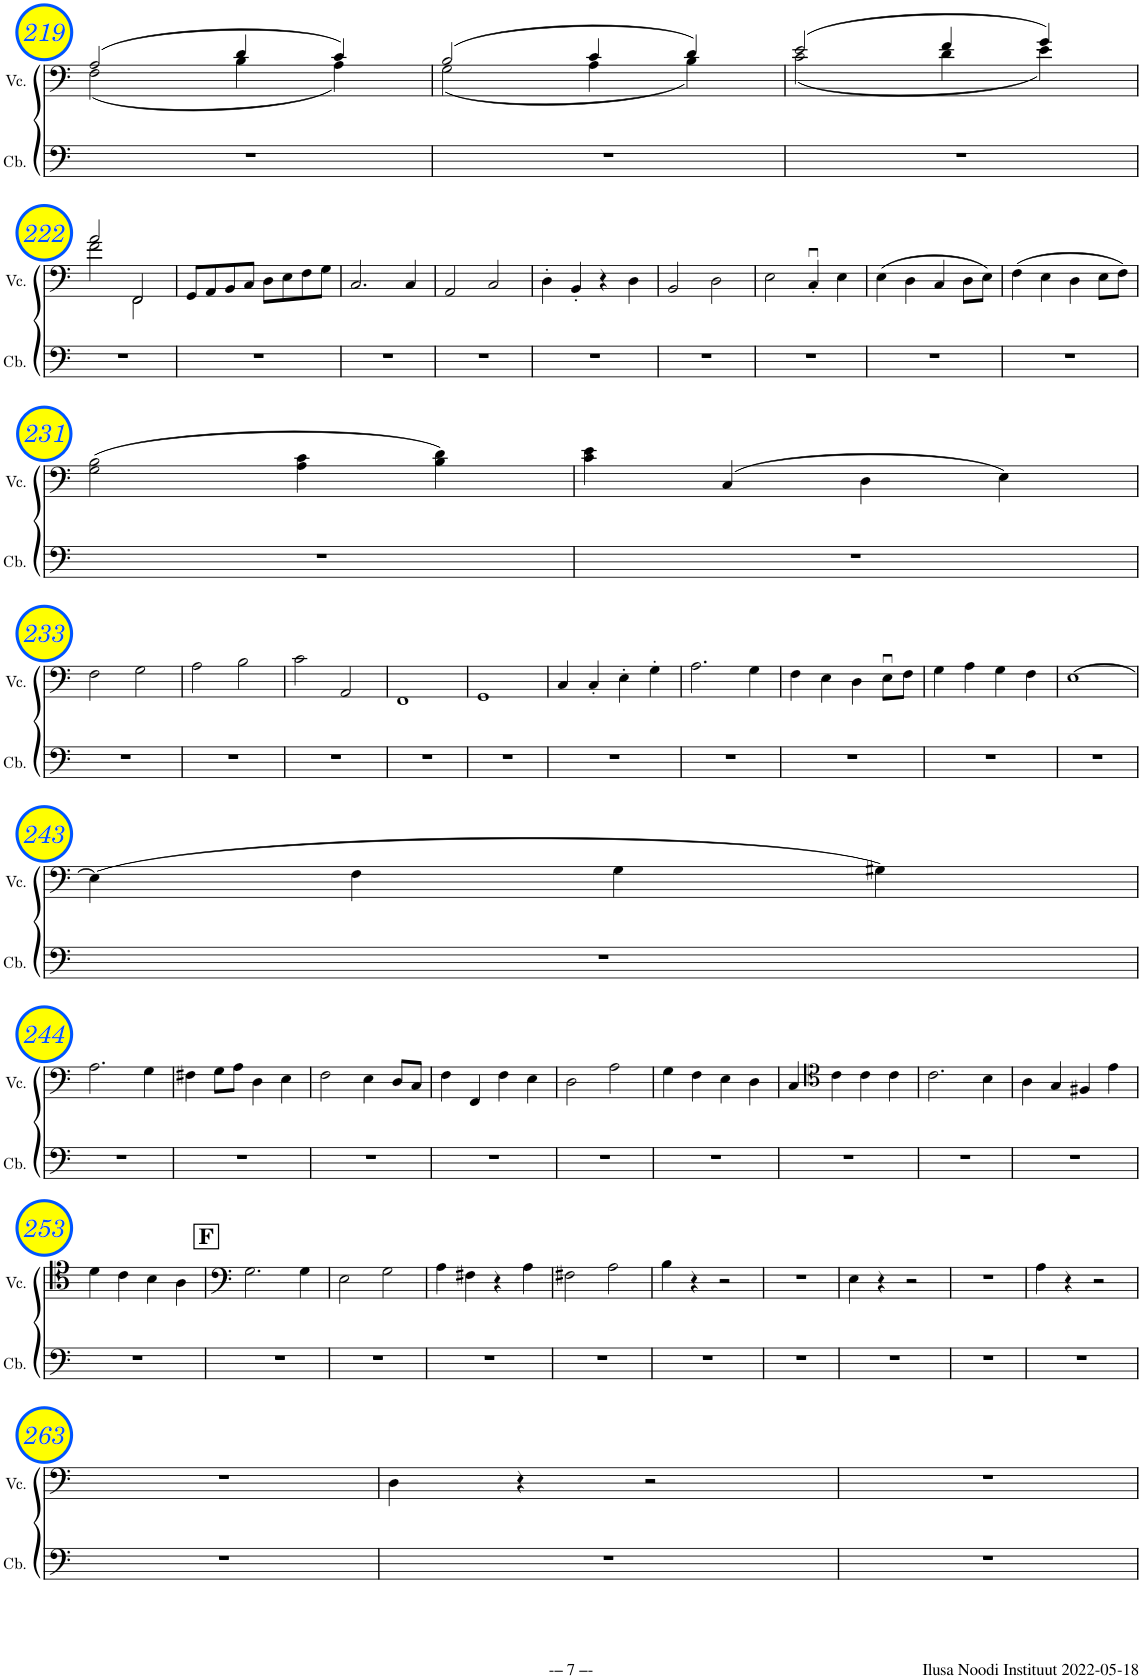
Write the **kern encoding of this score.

**kern	**kern
*part2	*part1
*staff2	*staff1
*I"Contrabass	*I"Violoncello
*I'Cb.	*I'Vc.
!!LO:PB:g=z
*clefF4	*clefF4
*Trd7c12	*
*k[]	*k[]
*M4/4	*M4/4
*met(c)	*met(c)
=219	=219
*	*^
1r	(2A/	(2F\
.	4d/	4B\
.	4c/)	4A\)
=220	=220	=220
1r	(2B/	(2G\
.	4c/	4A\
.	4d/)	4B\)
=221	=221	=221
1r	(2e/	(2c\
.	4f/	4d\
.	4g/)	4e\)
!!LO:LB:g=z	!!
=222	=222	=222
1r	2a/	2f\
.	2FF/	2FF\
*	*v	*v
=223	=223
1r	8GG/L
.	8AA/
.	8BB/
.	8C/J
.	8D\L
.	8E\
.	8F\
.	8G\J
=224	=224
1r	2.C/
.	4C/
=225	=225
1r	2AA/
.	2C/
=226	=226
1r	4D'\
.	4BB'/
.	4r
.	4D\
=227	=227
1r	2BB/
.	2D\
=228	=228
1r	2E\
.	4Cu'/
.	4E\
=229	=229
1r	(4E\
.	4D\
.	4C/
.	8D\L
.	8E\J)
=230	=230
1r	(4F\
.	4E\
.	4D\
.	8E\L
.	8F\J)
!!LO:LB:g=z
=231	=231
1r	(2G\ 2B\
.	4A\ 4c\
.	4B\ 4d\)
=232	=232
1r	4c\ 4e\
.	(4C/
.	4D\
.	4E\)
!!LO:LB:g=z
=233	=233
1r	2F\
.	2G\
=234	=234
1r	2A\
.	2B\
=235	=235
1r	2c\
.	2AA/
=236	=236
1r	1FF
=237	=237
1r	1GG
=238	=238
1r	4C/
.	4C'/
.	4E'\
.	4G'\
=239	=239
1r	2.A\
.	4G\
=240	=240
1r	4F\
.	4E\
.	4D\
.	8Eu\L
.	8F\J
=241	=241
1r	4G\
.	4A\
.	4G\
.	4F\
=242	=242
1r	[1E
!!LO:LB:g=z
=243	=243
1r	(4E\]
.	4F\
.	4G\
.	4G#X\)
!!LO:LB:g=z
=244	=244
1r	2.A\
.	4G\
=245	=245
1r	4F#X\
.	8G\L
.	8A\J
.	4D\
.	4E\
=246	=246
1r	2F\
.	4E\
.	8D/L
.	8C/J
=247	=247
1r	4F\
.	4FF/
.	4F\
.	4E\
=248	=248
1r	2D\
.	2A\
=249	=249
1r	4G\
.	4F\
.	4E\
.	4D\
=250	=250
1r	4C/
*	*clefC4
.	4c\
.	4c\
.	4c\
=251	=251
1r	2.c\
.	4B\
=252	=252
1r	4A\
.	4G/
.	4F#X/
.	4e\
!!LO:LB:g=z
=253	=253
1r	4d\
.	4c\
.	4B\
.	4A\
!!LO:REH:place=s1:a:B:cj:fs=14:t=F
=254	=254
1r	2.G\
.	4G\
=255	=255
1r	2E\
.	2G\
=256	=256
1r	4A\
.	4F#X\
.	4r
.	4A\
=257	=257
1r	2F#X\
.	2A\
=258	=258
1r	4B\
.	4r
.	2r
=259	=259
1r	1r
=260	=260
1r	4E\
.	4r
.	2r
=261	=261
1r	1r
=262	=262
1r	4A\
.	4r
.	2r
!!LO:LB:g=z
=263	=263
1r	1r
=264	=264
1r	4D\
.	4r
.	2r
=265	=265
1r	1r
=	=
*-	*-
